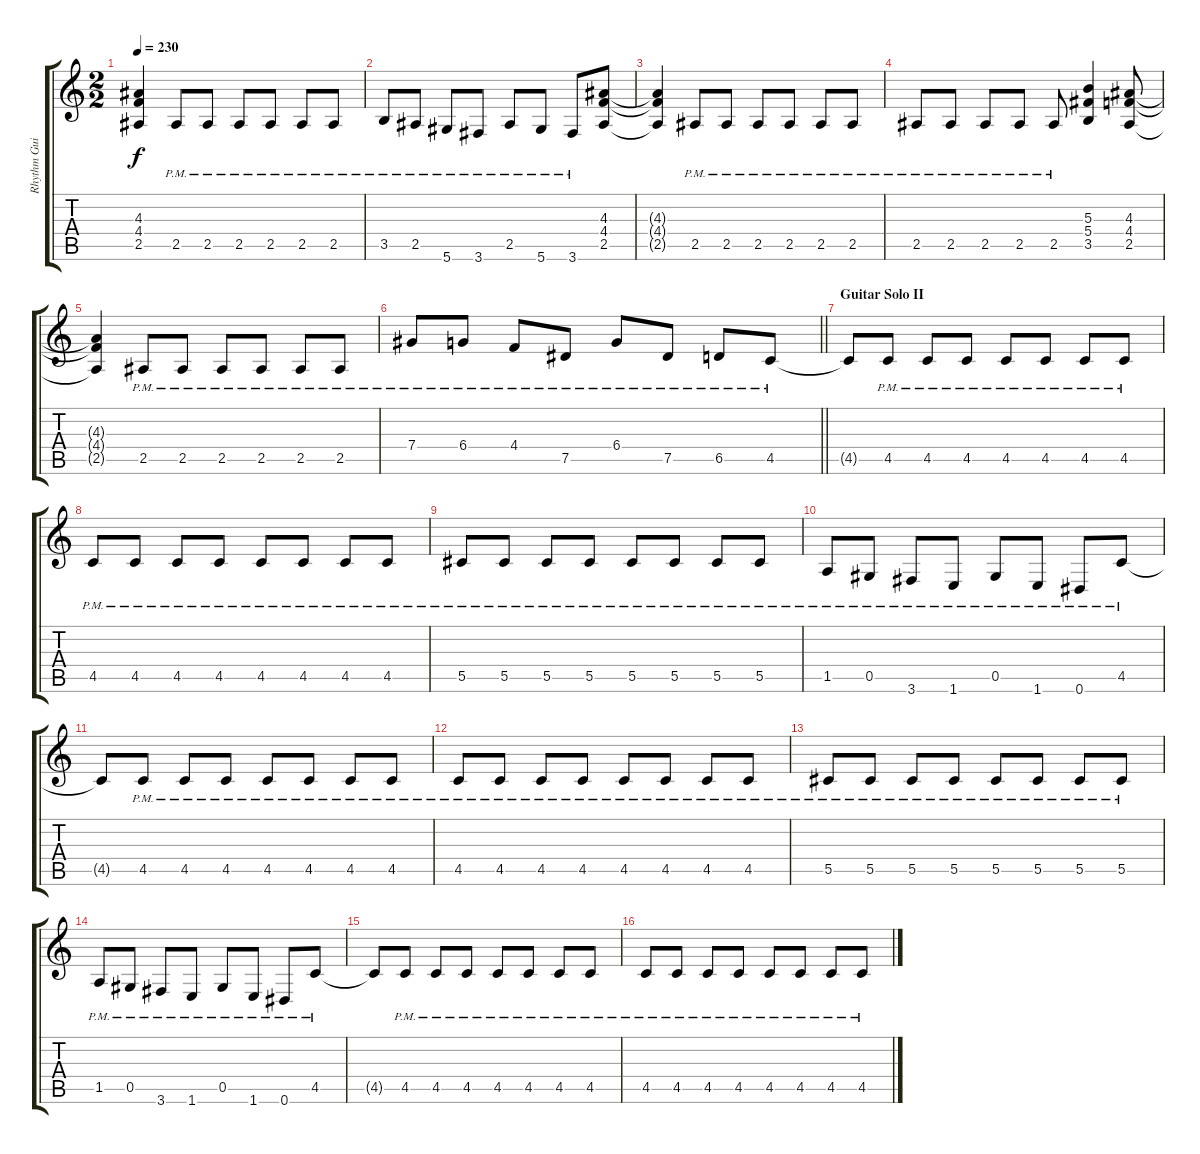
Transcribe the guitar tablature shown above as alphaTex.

\track ("Rhythm Guitar (Malmsteen)" "Rhythm Gui") {instrument distortionguitar}
\staff {score tabs}
\tuning (Eb4 Bb3 Gb3 Db3 Ab2 Eb2) {hide}
\ts (2 2)
\tempo 230
\clef g2
\ks c
(4.3{t} 4.4{t} 2.5{t}).4{dy f} 2.5{pm}.8 2.5{pm}.8 2.5{pm}.8 2.5{pm}.8 2.5{pm}.8 2.5{pm}.8 |
3.5{pm}.8 2.5{pm}.8 5.6{pm}.8 3.6{pm}.8 2.5{pm}.8 5.6{pm}.8 3.6{pm}.8 (4.3 4.4 2.5).8 |
(4.3{t} 4.4{t} 2.5{t}).4 2.5{pm}.8 2.5{pm}.8 2.5{pm}.8 2.5{pm}.8 2.5{pm}.8 2.5{pm}.8 |
2.5{pm}.8 2.5{pm}.8 2.5{pm}.8 2.5{pm}.8 2.5{pm}.8 (5.3 5.4 3.5).4 (4.3 4.4 2.5).8 |
(4.3{t} 4.4{t} 2.5{t}).4 2.5{pm}.8 2.5{pm}.8 2.5{pm}.8 2.5{pm}.8 2.5{pm}.8 2.5{pm}.8 |
\barLineRight lightlight
7.4{pm}.8 6.4{pm}.8 4.4{pm}.8 7.5{pm}.8 6.4{pm}.8 7.5{pm}.8 6.5{pm}.8 4.5{pm}.8 |
\section ("" "Guitar Solo II")
4.5{t}.8 4.5{pm}.8 4.5{pm}.8 4.5{pm}.8 4.5{pm}.8 4.5{pm}.8 4.5{pm}.8 4.5{pm}.8 |
4.5{pm}.8 4.5{pm}.8 4.5{pm}.8 4.5{pm}.8 4.5{pm}.8 4.5{pm}.8 4.5{pm}.8 4.5{pm}.8 |
5.5{pm}.8 5.5{pm}.8 5.5{pm}.8 5.5{pm}.8 5.5{pm}.8 5.5{pm}.8 5.5{pm}.8 5.5{pm}.8 |
1.5{pm}.8 0.5{pm}.8 3.6{pm}.8 1.6{pm}.8 0.5{pm}.8 1.6{pm}.8 0.6{pm}.8 4.5{pm}.8 |
4.5{t}.8 4.5{pm}.8 4.5{pm}.8 4.5{pm}.8 4.5{pm}.8 4.5{pm}.8 4.5{pm}.8 4.5{pm}.8 |
4.5{pm}.8 4.5{pm}.8 4.5{pm}.8 4.5{pm}.8 4.5{pm}.8 4.5{pm}.8 4.5{pm}.8 4.5{pm}.8 |
5.5{pm}.8 5.5{pm}.8 5.5{pm}.8 5.5{pm}.8 5.5{pm}.8 5.5{pm}.8 5.5{pm}.8 5.5{pm}.8 |
1.5{pm}.8 0.5{pm}.8 3.6{pm}.8 1.6{pm}.8 0.5{pm}.8 1.6{pm}.8 0.6{pm}.8 4.5{pm}.8 |
4.5{t}.8 4.5{pm}.8 4.5{pm}.8 4.5{pm}.8 4.5{pm}.8 4.5{pm}.8 4.5{pm}.8 4.5{pm}.8 |
4.5{pm}.8 4.5{pm}.8 4.5{pm}.8 4.5{pm}.8 4.5{pm}.8 4.5{pm}.8 4.5{pm}.8 4.5{pm}.8
